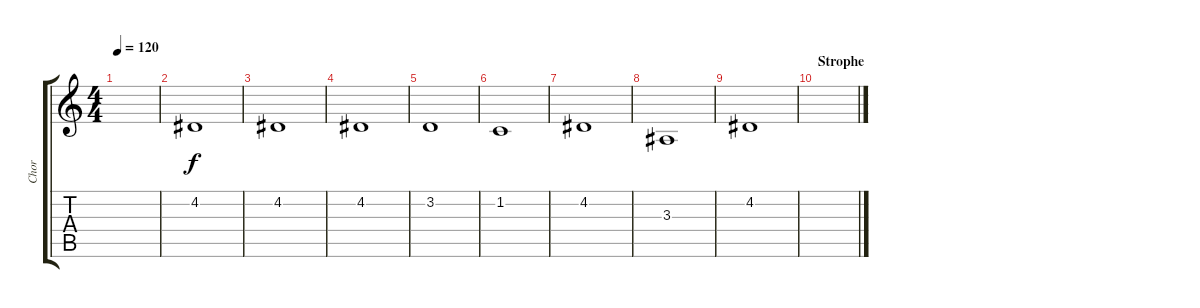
\track ("Chor" "Chor") {instrument choiraahs}
\staff {score tabs}
\tuning (E4 B3 G3 D3 A2 E2) {hide}
\ts (4 4)
\tempo 120
\clef g2
\ks c
|
4.2.1 |
4.2.1 |
4.2.1 |
3.2.1 |
1.2.1 |
4.2.1 |
3.3.1 |
4.2.1 |
\section ("" "Strophe")
